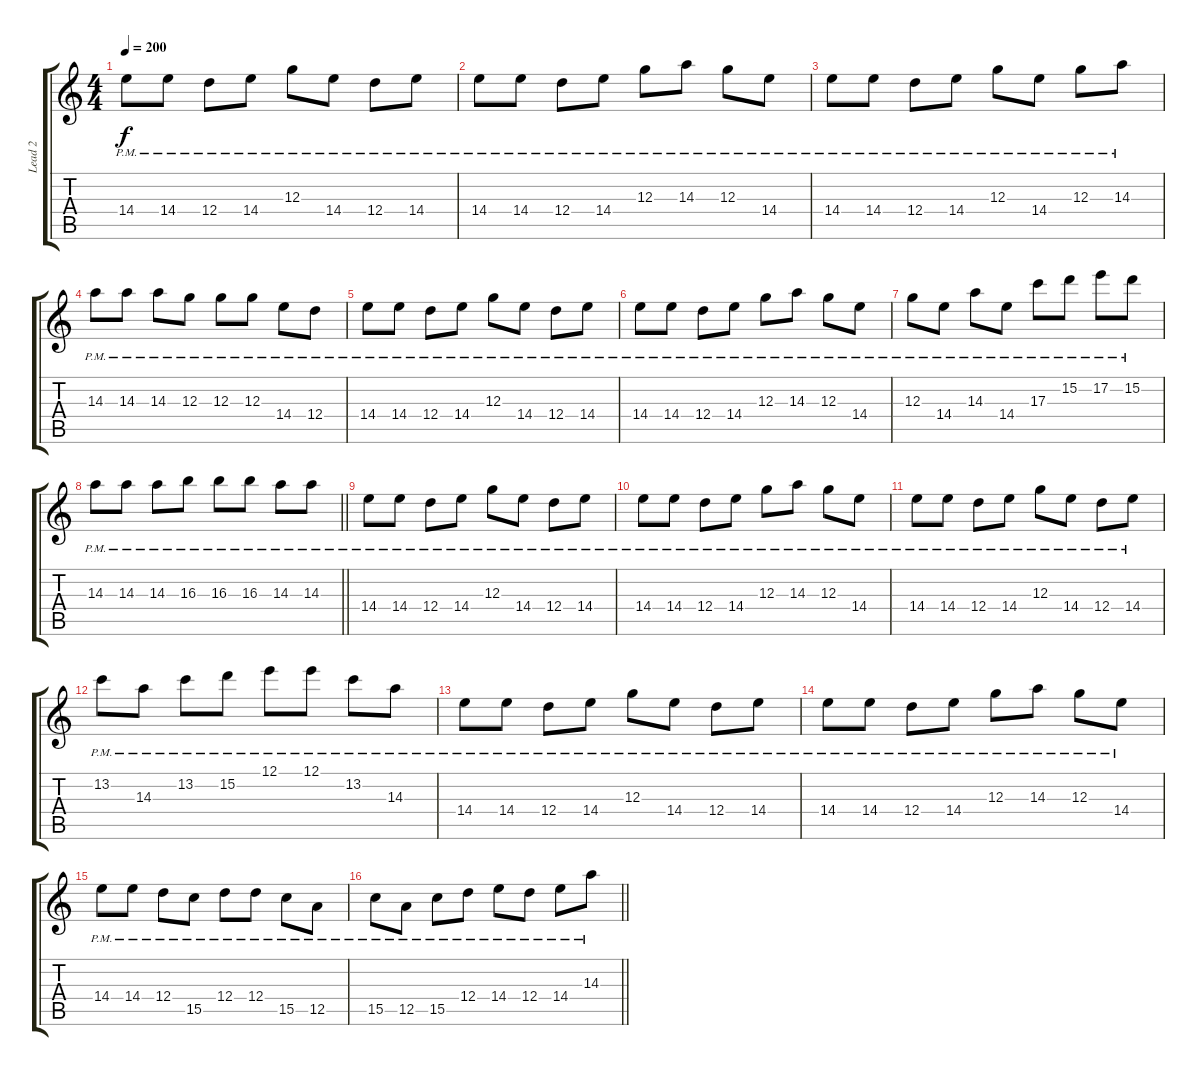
\track ("Lead 2" "Lead 2") {instrument distortionguitar}
\staff {score tabs}
\tuning (E4 B3 G3 D3 A2 E2) {hide}
\ts (4 4)
\section ("" "")
\tempo 200
\clef g2
\ks c
14.4{pm}.8{dy f} 14.4{pm}.8 12.4{pm}.8 14.4{pm}.8 12.3{pm}.8 14.4{pm}.8 12.4{pm}.8 14.4{pm}.8 |
14.4{pm}.8 14.4{pm}.8 12.4{pm}.8 14.4{pm}.8 12.3{pm}.8 14.3{pm}.8 12.3{pm}.8 14.4{pm}.8 |
14.4{pm}.8 14.4{pm}.8 12.4{pm}.8 14.4{pm}.8 12.3{pm}.8 14.4{pm}.8 12.3{pm}.8 14.3{pm}.8 |
14.3{pm}.8 14.3{pm}.8 14.3{pm}.8 12.3{pm}.8 12.3{pm}.8 12.3{pm}.8 14.4{pm}.8 12.4{pm}.8 |
14.4{pm}.8 14.4{pm}.8 12.4{pm}.8 14.4{pm}.8 12.3{pm}.8 14.4{pm}.8 12.4{pm}.8 14.4{pm}.8 |
14.4{pm}.8 14.4{pm}.8 12.4{pm}.8 14.4{pm}.8 12.3{pm}.8 14.3{pm}.8 12.3{pm}.8 14.4{pm}.8 |
12.3{pm}.8 14.4{pm}.8 14.3{pm}.8 14.4{pm}.8 17.3{pm}.8 15.2{pm}.8 17.2{pm}.8 15.2{pm}.8 |
\barLineRight lightlight
14.3{pm}.8 14.3{pm}.8 14.3{pm}.8 16.3{pm}.8 16.3{pm}.8 16.3{pm}.8 14.3{pm}.8 14.3{pm}.8 |
\section ("" "")
14.4{pm}.8 14.4{pm}.8 12.4{pm}.8 14.4{pm}.8 12.3{pm}.8 14.4{pm}.8 12.4{pm}.8 14.4{pm}.8 |
14.4{pm}.8 14.4{pm}.8 12.4{pm}.8 14.4{pm}.8 12.3{pm}.8 14.3{pm}.8 12.3{pm}.8 14.4{pm}.8 |
14.4{pm}.8 14.4{pm}.8 12.4{pm}.8 14.4{pm}.8 12.3{pm}.8 14.4{pm}.8 12.4{pm}.8 14.4{pm}.8 |
13.2{pm}.8 14.3{pm}.8 13.2{pm}.8 15.2{pm}.8 12.1{pm}.8 12.1{pm}.8 13.2{pm}.8 14.3{pm}.8 |
14.4{pm}.8 14.4{pm}.8 12.4{pm}.8 14.4{pm}.8 12.3{pm}.8 14.4{pm}.8 12.4{pm}.8 14.4{pm}.8 |
14.4{pm}.8 14.4{pm}.8 12.4{pm}.8 14.4{pm}.8 12.3{pm}.8 14.3{pm}.8 12.3{pm}.8 14.4{pm}.8 |
14.4{pm}.8 14.4{pm}.8 12.4{pm}.8 15.5{pm}.8 12.4{pm}.8 12.4{pm}.8 15.5{pm}.8 12.5{pm}.8 |
\barLineRight lightlight
15.5{pm}.8 12.5{pm}.8 15.5{pm}.8 12.4{pm}.8 14.4{pm}.8 12.4{pm}.8 14.4{pm}.8 14.3{pm}.8
